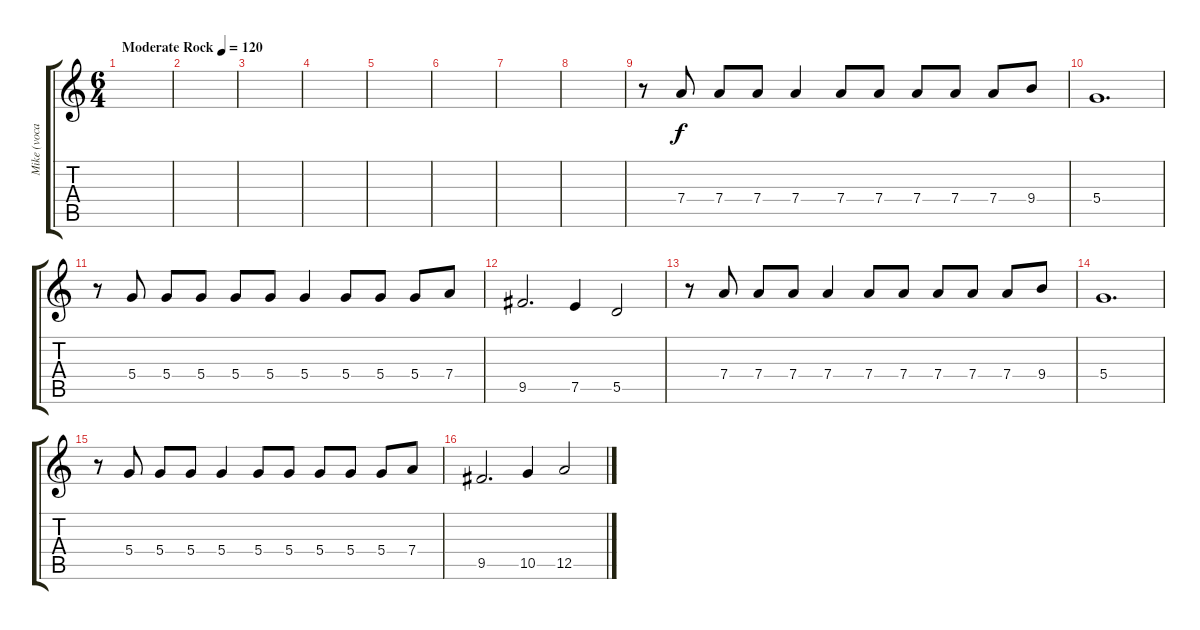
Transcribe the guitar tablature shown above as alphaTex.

\track ("Mike (vocals)" "Mike (voca") {instrument acousticguitarsteel}
\staff {score tabs}
\tuning (E4 B3 G3 D3 A2 E2) {hide}
\ts (6 4)
\tempo (120 "Moderate Rock")
\clef g2
\ks c
|
|
|
|
|
|
|
|
r.8 7.4.8 7.4.8 7.4.8 7.4.4 7.4.8 7.4.8 7.4.8 7.4.8 7.4.8 9.4.8 |
5.4.1{d} |
r.8 5.4.8 5.4.8 5.4.8 5.4.8 5.4.8 5.4.4 5.4.8 5.4.8 5.4.8 7.4.8 |
9.5.2{d} 7.5.4 5.5.2 |
r.8 7.4.8 7.4.8 7.4.8 7.4.4 7.4.8 7.4.8 7.4.8 7.4.8 7.4.8 9.4.8 |
5.4.1{d} |
r.8 5.4.8 5.4.8 5.4.8 5.4.4 5.4.8 5.4.8 5.4.8 5.4.8 5.4.8 7.4.8 |
9.5.2{d} 10.5.4 12.5.2
